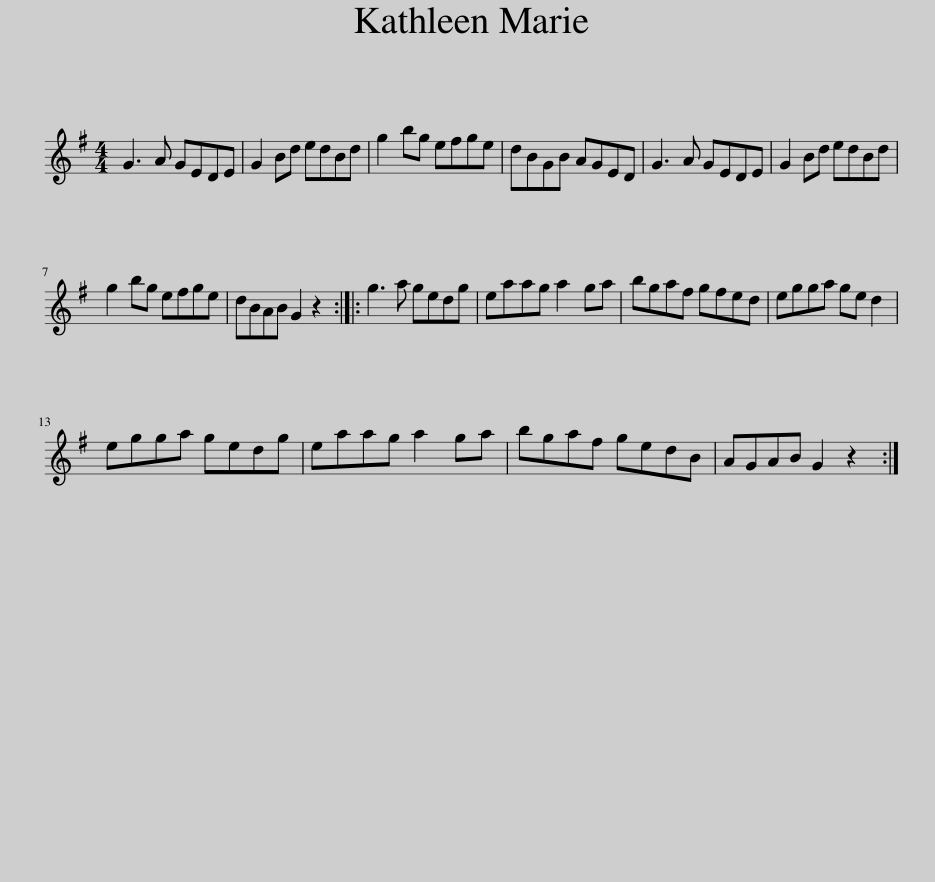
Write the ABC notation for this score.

X:1
L:1/8
M:4/4
I:linebreak $
K:G
V:1 treble
V:1
 G3 A GEDE | G2 Bd edBd | g2 bg efge | dBGB AGED | G3 A GEDE | %5
 G2 Bd edBd |$ g2 bg efge | dBAB G2 z2 :: g3 a gedg | eaag a2 ga | %10
 bgaf gfed | egga ge d2 |$ egga gedg | eaag a2 ga | bgaf gedB | %15
 AGAB G2 z2 :| %16
